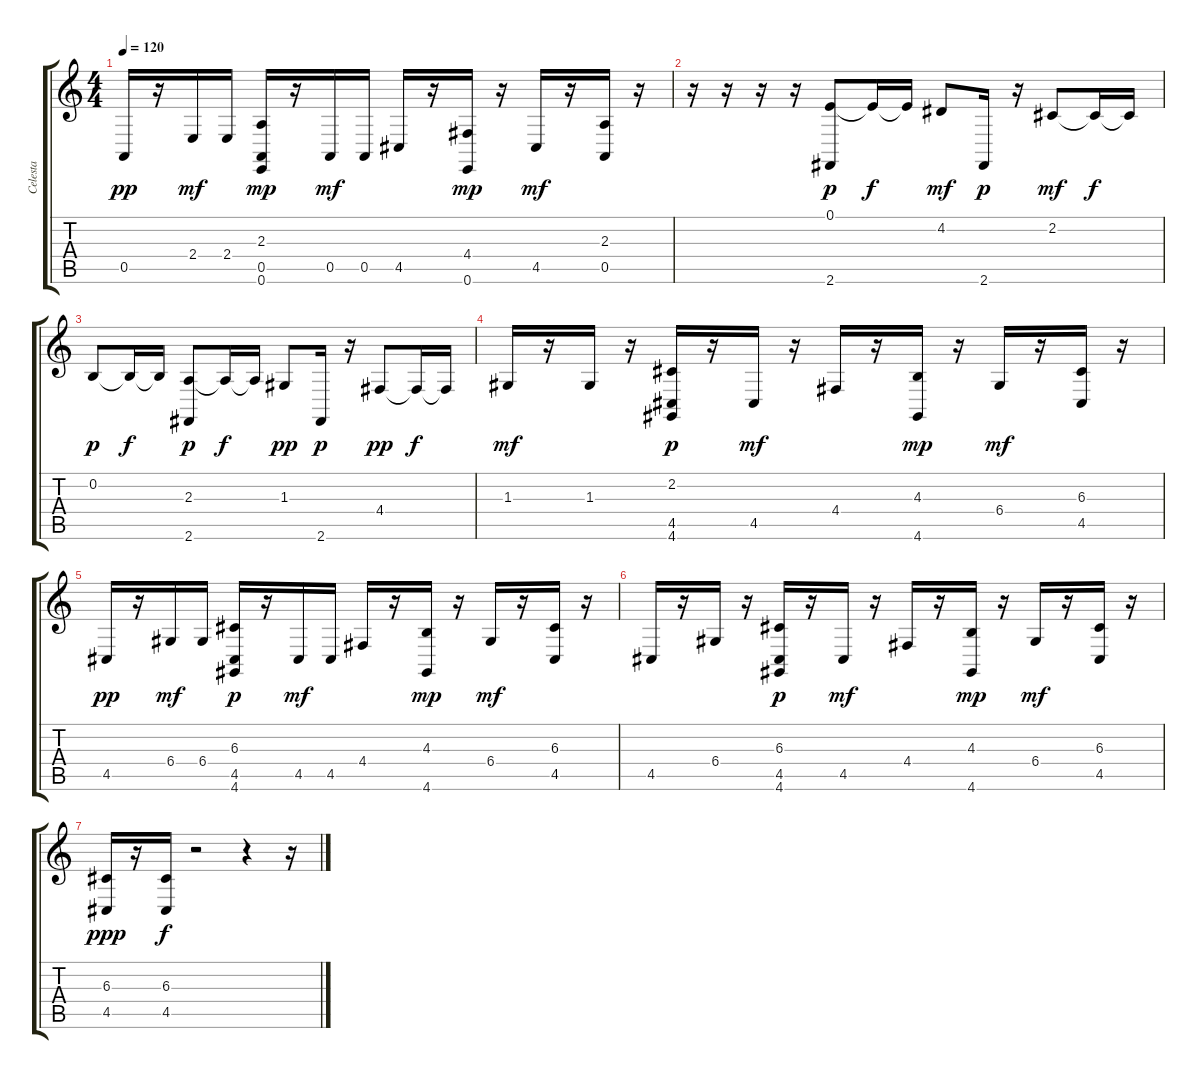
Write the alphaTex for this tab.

\track ("Celesta" "Celesta") {instrument celesta}
\staff {score tabs}
\tuning (E4 B3 G3 D3 A2 E2) {hide}
\ts (4 4)
\tempo 120
\clef g2
\ks c
0.5.16{dy pp} r.16 2.4.16{dy mf} 2.4.16 (2.3 0.5 0.6).16{dy mp} r.16 0.5.16{dy mf} 0.5.16 4.5.16 r.16 (4.4 0.6).16{dy mp} r.16 4.5.16{dy mf} r.16 (2.3 0.5).16 r.16 |
r.16{volume 16} r.16 r.16{volume 16} r.16 (0.1 2.6).8{dy p volume 16} 0.1{t}.16{dy f volume 16} 0.1{t}.16 4.2.8{dy mf} 2.6.16{dy p} r.16 2.2.8{dy mf} 2.2{t}.16{dy f} 2.2{t}.16 |
0.2.8{dy p} 0.2{t}.16{dy f} 0.2{t}.16 (2.3 2.6).8{dy p} 2.3{t}.16{dy f} 2.3{t}.16 1.3.8{dy pp} 2.6.16{dy p} r.16 4.4.8{dy pp} 4.4{t}.16{dy f} 4.4{t}.16 |
1.3.16{dy mf} r.16 1.3.16 r.16 (2.2 4.5 4.6).16{dy p} r.16 4.5.16{dy mf} r.16 4.4.16 r.16 (4.3 4.6).16{dy mp} r.16 6.4.16{dy mf} r.16 (6.3 4.5).16 r.16 |
4.5.16{dy pp} r.16 6.4.16{dy mf} 6.4.16 (6.3 4.5 4.6).16{dy p} r.16 4.5.16{dy mf} 4.5.16 4.4.16 r.16 (4.3 4.6).16{dy mp} r.16 6.4.16{dy mf} r.16 (6.3 4.5).16 r.16 |
4.5.16 r.16 6.4.16 r.16 (6.3 4.5 4.6).16{dy p} r.16 4.5.16{dy mf} r.16 4.4.16 r.16 (4.3 4.6).16{dy mp} r.16 6.4.16{dy mf} r.16 (6.3 4.5).16 r.16 |
(6.3 4.5).16{dy ppp} r.16 (6.3 4.5).16{dy f} r.2 r.4 r.16
